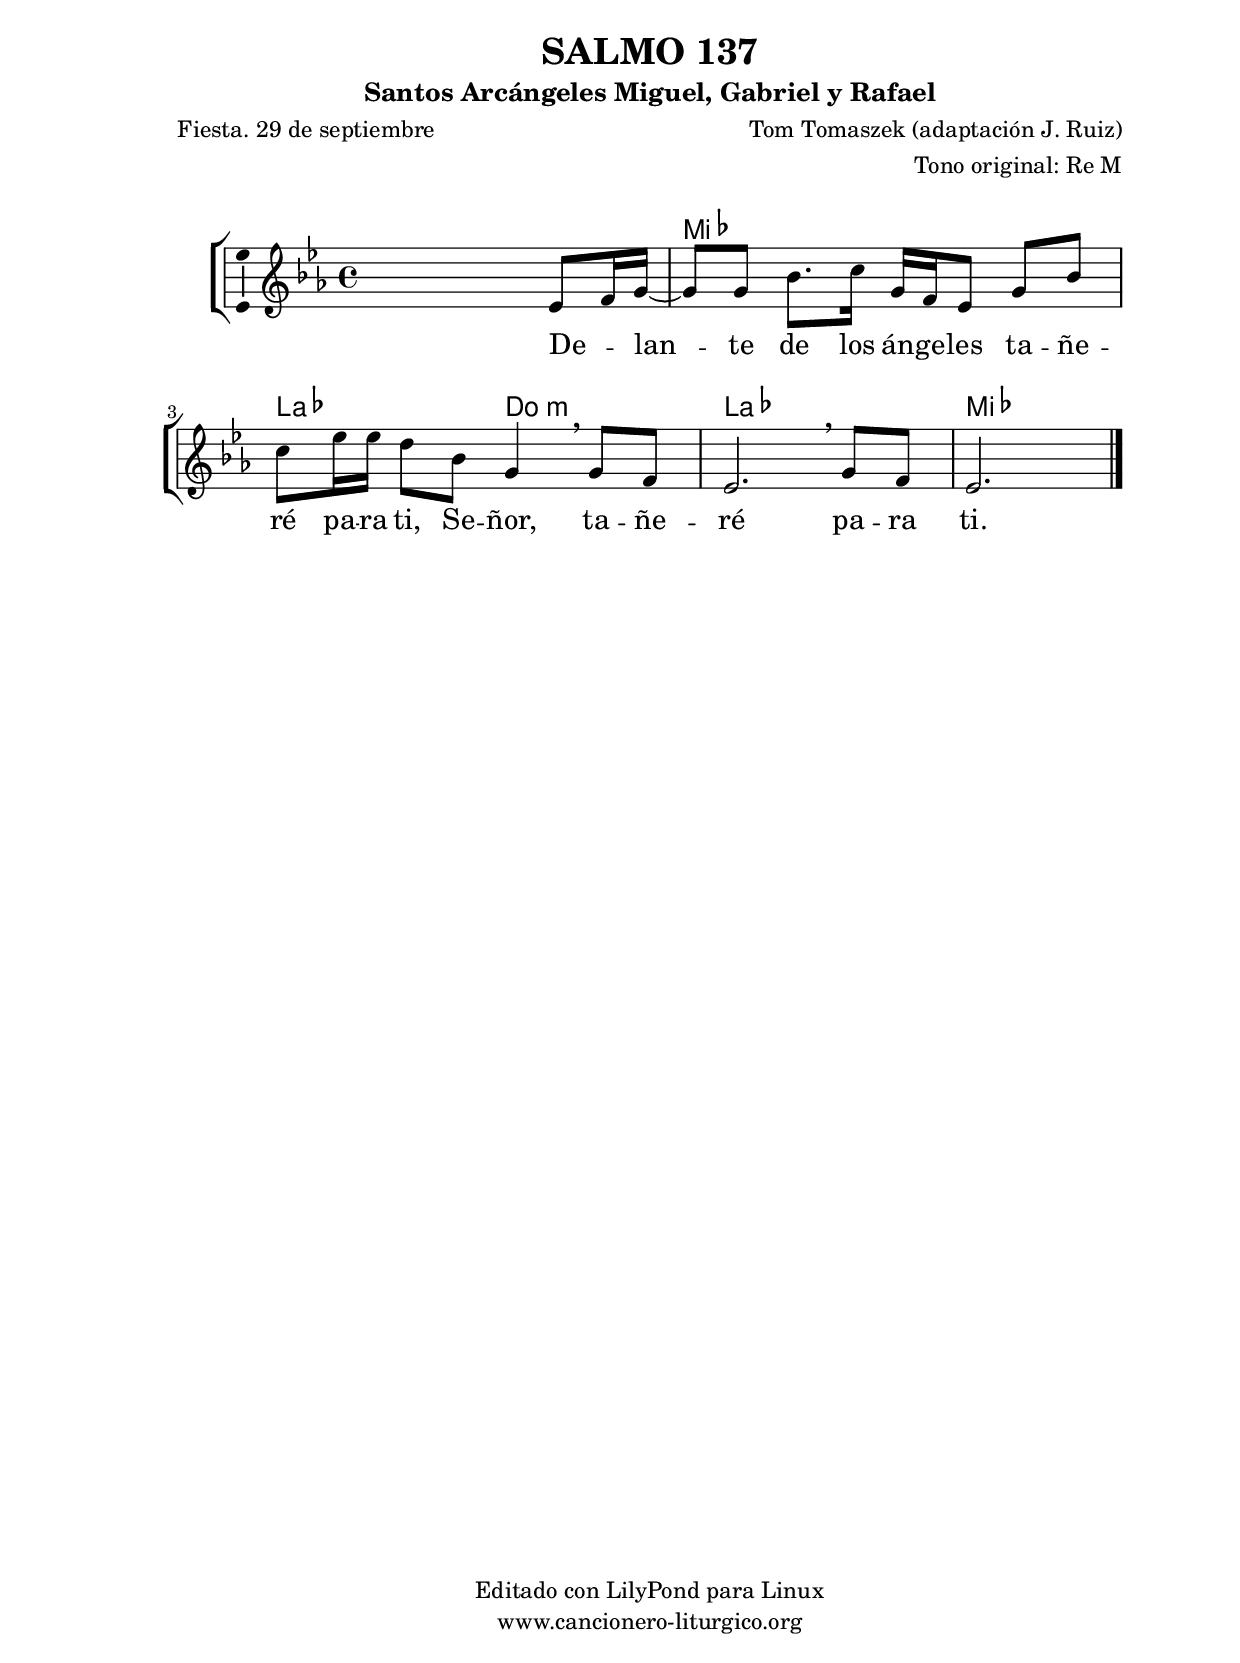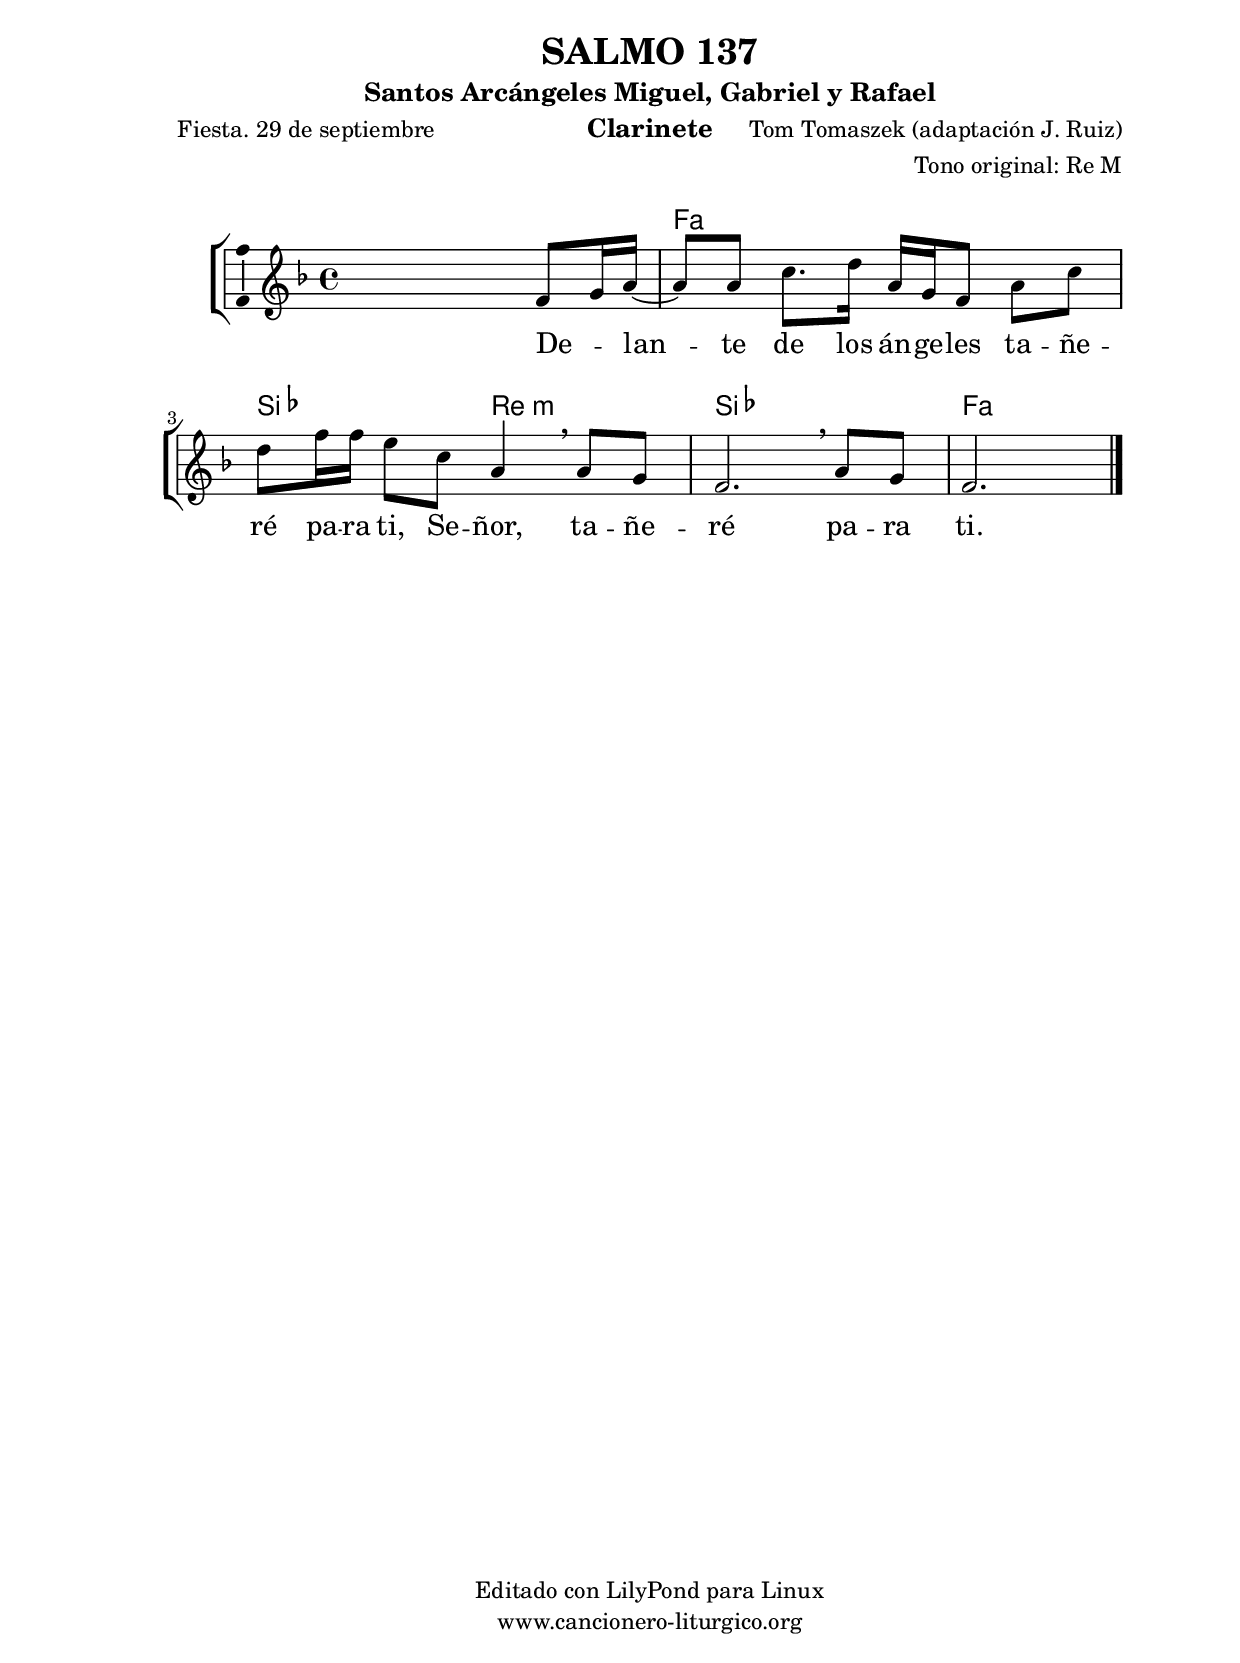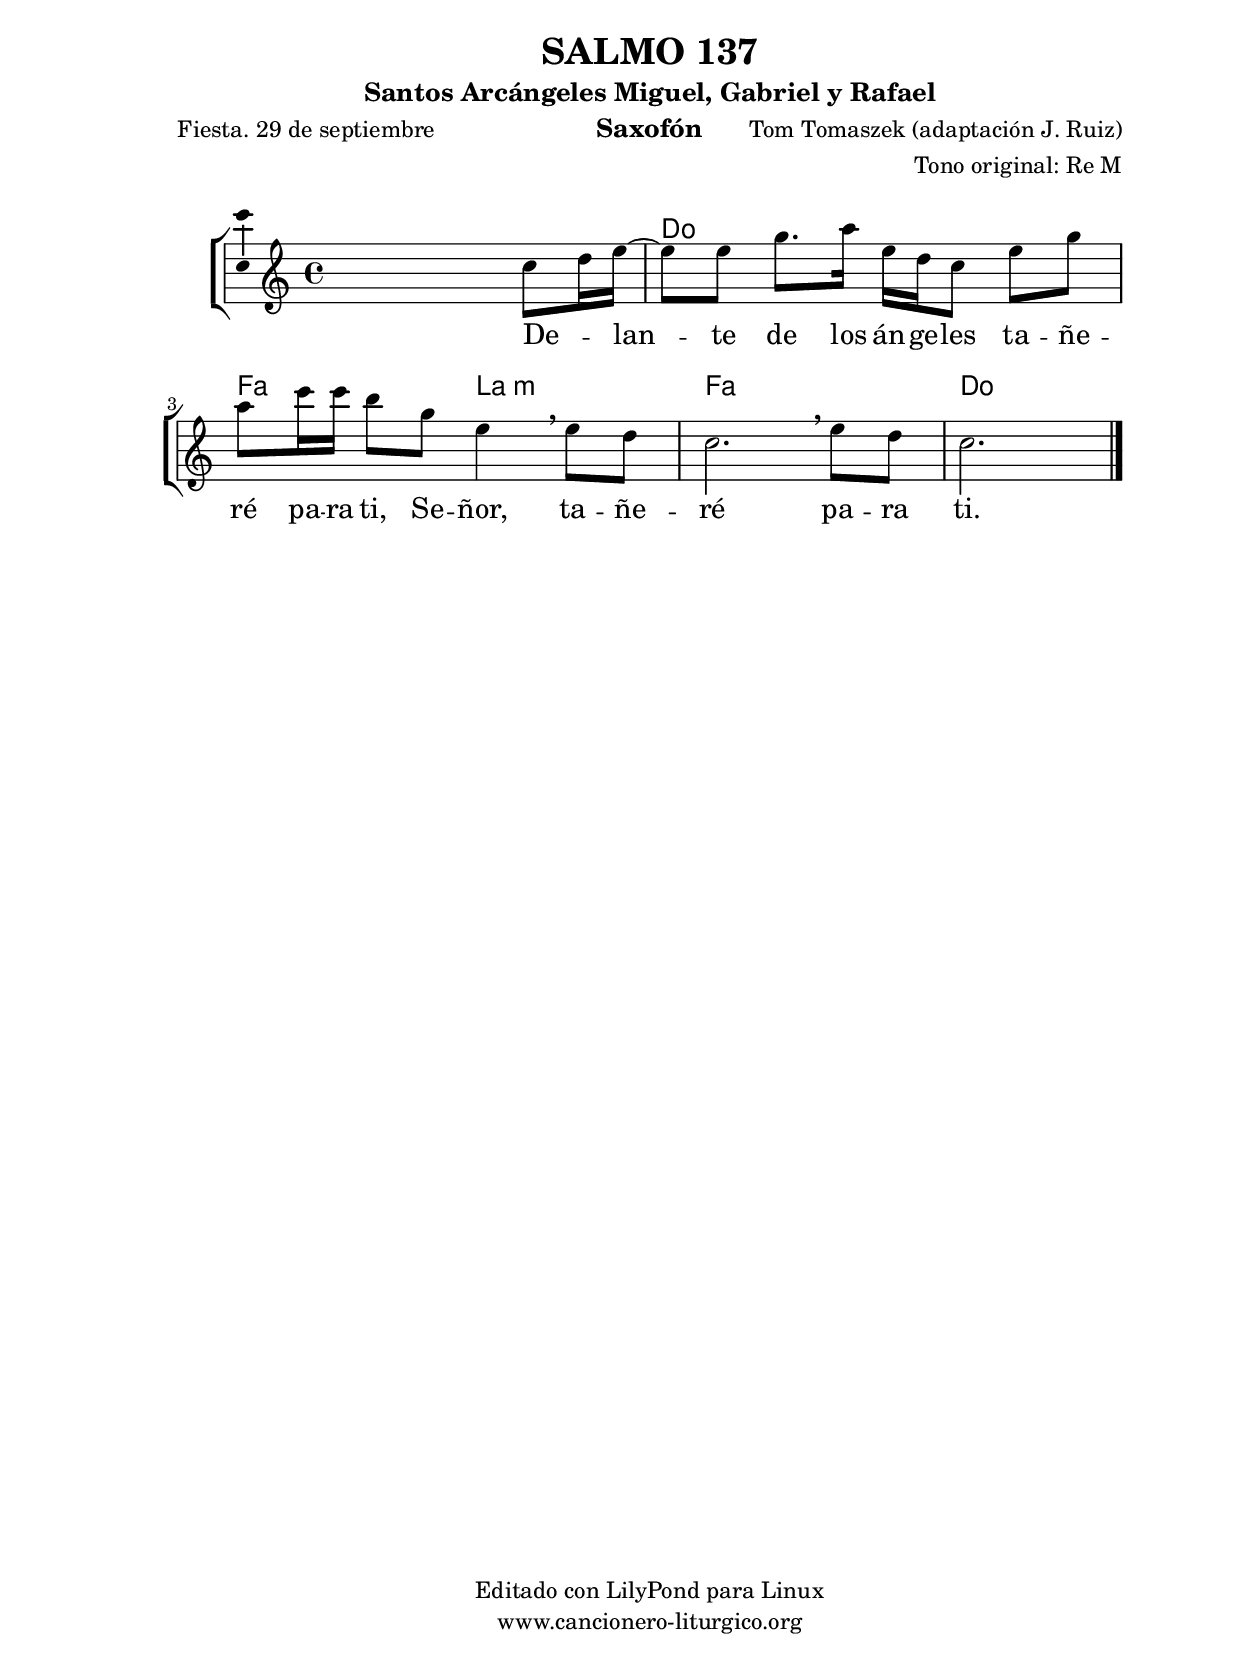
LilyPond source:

%
%para convertir .midi en .wav:
%timidity filename.midi -Ow -o finename.wav
%
%
%Para convertir de .wav a .mp3:
%lame -h -m j filename.wav
%
%
%para escuchar el midi:
%timidity nombrefichero.midi
%


%versión de lilypond para la que se ha escrito esta partitura:
\version "2.16.0"

	%Tamaño papel
	#(set-default-paper-size "a4")
	%Tamaño partitura
	#(set-global-staff-size 20)
	%No responde al pulsar sobre una nota
	#(ly:set-option 'point-and-click #f)

%parámetros del encabezamiento:
\header {
	title = "SALMO 137"
	subtitle = "Santos Arcángeles Miguel, Gabriel y Rafael"
	composer = "Tom Tomaszek (adaptación J. Ruiz)"
	poet = "Fiesta. 29 de septiembre"
	meter = ""
	arranger = "Tono original: Re M"
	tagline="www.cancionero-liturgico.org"
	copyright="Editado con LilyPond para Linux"
	tiempo = ""
	usos = "Salmo"
	letra = "In the sight of the angels, I will sing your praises, Lord. I will sing. I will sing. En presencia de los ángeles cantaré para ti, Señor, cantaré para ti. Delante de los ángeles tañeré para ti, Señor, tañeré para ti."
	}

%parámetros asociados al papel:
\paper  {
	oddHeaderMarkup = \markup {\fill-line { \on-the-fly #not-first-page \fromproperty #'header:title \on-the-fly #not-first-page \fromproperty #'header:composer }}
	evenHeaderMarkup = \markup {\fill-line { \fromproperty #'header:composer \fromproperty #'header:title }}
	#(set-paper-size "a4")
	print-page-number = ##f
	first-page-number = 1
	print-first-page-number = ##f
%	head-separation = 3.0 \cm
	top-margin = 2.0 \cm
	bottom-margin = 0.5\cm
%%%	bottom-margin = -1.0\cm
	left-margin = 3.0 \cm
	line-width = 16.0 \cm 
	indent = 8\mm
	interscoreline = 2.\mm
	between-system-space = 15\mm
%	para que las partituras no llenen la hoja:
	ragged-bottom = ##t
%	idem para la última hoja:
	ragged-last-bottom = ##f
%	para que las partituras llenen el ancho del papel:
	ragged-last = ##f
	after-title-space = 2.5 \cm
%page-count=1
%system-count=1

	%Flexible Vertical Spacing
%	markup-markup-spacing =
%	#'((basic-distance . 15) (minimum-distance . 15) (padding . 3))
	markup-system-spacing =
	#'((basic-distance . 15) (minimum-distance . 15) (padding . 3))
	system-system-spacing =
	#'((basic-distance . 15) (minimum-distance . 15) (padding . 3))
	score-system-spacing =
	#'((basic-distance . 15) (minimum-distance . 15) (padding . 5))
%	top-system-spacing = % header
%	#'((basic-distance . 8) (minimum-distance . 0) (padding . 3))
%	top-markup-spacing =
%	#'((basic-distance . 20) (minimum-distance . 20) (padding . 3))
	last-bottom-spacing = % footer
	#'((basic-distance . 5) (minimum-distance . 5) (padding . 3))
%	score-markup-spacing =
%	#'((basic-distance . 16) (minimum-distance . 13) (padding . 3))

	}


%parámetros que afectan a toda la partitura:
global =  {
	%clave de sol (G):
	\clef G
	%armadura:
	\transpose d ees
	\key d \major
	\tempo 4=69
	\set Score.tempoHideNote = ##t
	}


acordes = {
	\italianChords
	\chordmode {
	\transpose d ees
{
s1
d1 g2 b:m g1 d

	}
	}
}


melodia = 
	\transpose d ees
{
	\relative c'{
\time 4/4
s2 s4 d8 e16 fis~
%fis4 a8. b16 fis e d8 fis a
%b8 d cis a fis4 \breathe fis8 e
fis8 fis a8. b16 fis e d8 fis a
b8 d16 d cis8 a fis4 \breathe fis8 e
d2. \breathe fis8 e
d2. s4

	\bar "|."
	}
	}


texto = \lyricmode {
%In the sight of the an -- _ gels,
%I will sing your prai -- ses, Lord.
%I will sing. I will sing.

%En pre -- sen -- cia de los án -- ge -- les
%can -- ta -- ré pa -- ra ti, Se -- ñor,
%can -- ta -- ré pa -- ra ti.

De -- _ lan -- te de los án -- ge -- les
ta -- ñe -- ré pa -- ra ti, Se -- ñor,
ta -- ñe -- ré pa -- ra ti.
	}


acordesStaff = \context ChordNames = acordesStaff <<
	\set chordChanges = ##t
	\acordes
	>>


vozStaff = \context Voice = vozStaff
\with {\consists "Ambitus_engraver"}
<<
%	\set Staff.instrumentName = ""
%	\set Staff.shortInstrumentName = ""
%	\set Staff.midiInstrument = #"clarinet"
%	\set Staff.midiInstrument = #"cello"
%	\set Staff.midiInstrument = #"flute"
	\set Staff.midiInstrument = #"electric guitar (jazz)"
%	\set Staff.midiInstrument = #"english horn"
%	\set Staff.midiInstrument = #"violin"
%	\set Staff.midiInstrument = #"glockenspiel"
	\set Staff.midiMinimumVolume = #0.7
	\set Staff.midiMaximumVolume = #0.9
	\global
	\melodia
	>>


textoStaff = \context Lyrics = textoStaff <<
	\lyricsto vozStaff \texto
	>>

\book {
	\score {
		\context ChoirStaff {
			\override StaffGroup.SystemStartBracket #'collapse-height = #1
			\override Score.SystemStartBar #'collapse-height = #1
			<<
			\acordesStaff
			\vozStaff
			\textoStaff
			>>
			}
		\layout {
	    		\context {
				\Lyrics
				\override LyricText #'font-size = #2
				}
	   		 \context {
				\Score
				%fontSize = #3
				\override StaffSymbol #'staff-space = #(magstep +3)
				%\override Beam #'thickness = #0.55
				%\override SpacingSpanner #'spacing-increment = #1.0
				%\override Slur #'height-limit = #1.5
				}
			}
		}
	\score {
		\unfoldRepeats
		\context ChoirStaff {
			<<
			\acordesStaff
			\vozStaff
			>>
			}
		\midi {
	  		\context {
	  			\Score
				tempoWholesPerMinute = #(ly:make-moment 70 4)
				}
			}
		}
	}

%Partitura para clarinete
#(define output-suffix "C")
\book {
	\header{
		instrument = "Clarinete"
		}
	\score {
		\context ChoirStaff {
			\override StaffGroup.SystemStartBracket #'collapse-height = #1
			\override Score.SystemStartBar #'collapse-height = #1
\transpose c d
			<<
			\acordesStaff
			\vozStaff
			\textoStaff
			>>
			}
		\layout {
	    		\context {
				\Lyrics
				\override LyricText #'font-size = #2
				}
	   		 \context {
				\Score
				%fontSize = #3
				\override StaffSymbol #'staff-space = #(magstep +3)
				%\override Beam #'thickness = #0.55
				%\override SpacingSpanner #'spacing-increment = #1.0
				%\override Slur #'height-limit = #1.5
				}
			}
		}
	}

%Partitura para saxofón
#(define output-suffix "S")
\book {
	\header{
		instrument = "Saxofón"
		}
	\score {
		\context ChoirStaff {
			\override StaffGroup.SystemStartBracket #'collapse-height = #1
			\override Score.SystemStartBar #'collapse-height = #1
\transpose c a
			<<
			\acordesStaff
			\vozStaff
			\textoStaff
			>>
			}
		\layout {
	    		\context {
				\Lyrics
				\override LyricText #'font-size = #2
				}
	   		 \context {
				\Score
				%fontSize = #3
				\override StaffSymbol #'staff-space = #(magstep +3)
				%\override Beam #'thickness = #0.55
				%\override SpacingSpanner #'spacing-increment = #1.0
				%\override Slur #'height-limit = #1.5
				}
			}
		}
	}

